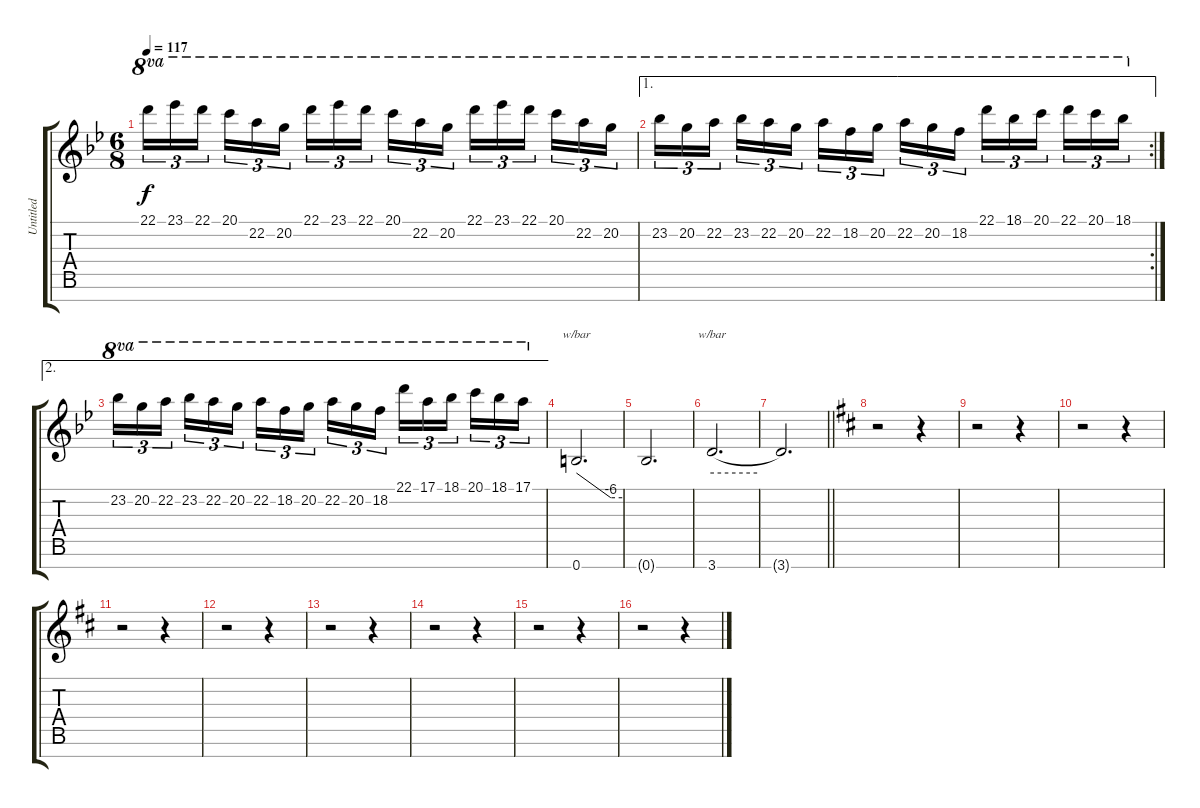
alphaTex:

\track ("Untitled" "Untitled") {instrument distortionguitar}
\staff {score tabs}
\tuning (E4 B3 G3 D3 A2 E2 B1) {hide}
\ts (6 8)
\tempo 117
\clef g2
\ks bb
22.1.16{tu (3 2) ot 8va dy f} 23.1.16{tu (3 2) ot 8va} 22.1.16{tu (3 2) ot 8va beam splitsecondary} 20.1.16{tu (3 2) ot 8va} 22.2.16{tu (3 2) ot 8va} 20.2.16{tu (3 2) ot 8va beam splitsecondary} 22.1.16{tu (3 2) ot 8va} 23.1.16{tu (3 2) ot 8va} 22.1.16{tu (3 2) ot 8va} 20.1.16{tu (3 2) ot 8va} 22.2.16{tu (3 2) ot 8va} 20.2.16{tu (3 2) ot 8va beam splitsecondary} 22.1.16{tu (3 2) ot 8va} 23.1.16{tu (3 2) ot 8va} 22.1.16{tu (3 2) ot 8va beam splitsecondary} 20.1.16{tu (3 2) ot 8va} 22.2.16{tu (3 2) ot 8va} 20.2.16{tu (3 2) ot 8va} |
\ae 1
\rc 2
23.2.16{tu (3 2) ot 8va} 20.2.16{tu (3 2) ot 8va} 22.2.16{tu (3 2) ot 8va beam splitsecondary} 23.2.16{tu (3 2) ot 8va} 22.2.16{tu (3 2) ot 8va} 20.2.16{tu (3 2) ot 8va beam splitsecondary} 22.2.16{tu (3 2) ot 8va} 18.2.16{tu (3 2) ot 8va} 20.2.16{tu (3 2) ot 8va} 22.2.16{tu (3 2) ot 8va} 20.2.16{tu (3 2) ot 8va} 18.2.16{tu (3 2) ot 8va beam splitsecondary} 22.1.16{tu (3 2) ot 8va} 18.1.16{tu (3 2) ot 8va} 20.1.16{tu (3 2) ot 8va beam splitsecondary} 22.1.16{tu (3 2) ot 8va} 20.1.16{tu (3 2) ot 8va} 18.1.16{tu (3 2) ot 8va} |
\ae 2
23.2.16{tu (3 2) ot 8va} 20.2.16{tu (3 2) ot 8va} 22.2.16{tu (3 2) ot 8va beam splitsecondary} 23.2.16{tu (3 2) ot 8va} 22.2.16{tu (3 2) ot 8va} 20.2.16{tu (3 2) ot 8va beam splitsecondary} 22.2.16{tu (3 2) ot 8va} 18.2.16{tu (3 2) ot 8va} 20.2.16{tu (3 2) ot 8va} 22.2.16{tu (3 2) ot 8va} 20.2.16{tu (3 2) ot 8va} 18.2.16{tu (3 2) ot 8va beam splitsecondary} 22.1.16{tu (3 2) ot 8va} 17.1.16{tu (3 2) ot 8va} 18.1.16{tu (3 2) ot 8va beam splitsecondary} 20.1.16{tu (3 2) ot 8va} 18.1.16{tu (3 2) ot 8va} 17.1.16{tu (3 2) ot 8va} |
0.7.2{d tbe (custom default 0 0 45 -24 60 -24) ot 8vb} |
0.7{t}.2{d ot 8vb} |
3.7.2{d tbe (hold default 0 0 60 0) ot 8vb} |
\barLineRight lightlight
3.7{t}.2{d ot 8vb} |
\ks d
r.2 r.4 |
r.2 r.4 |
r.2 r.4 |
r.2 r.4 |
r.2 r.4 |
r.2 r.4 |
r.2 r.4 |
r.2 r.4 |
r.2 r.4
